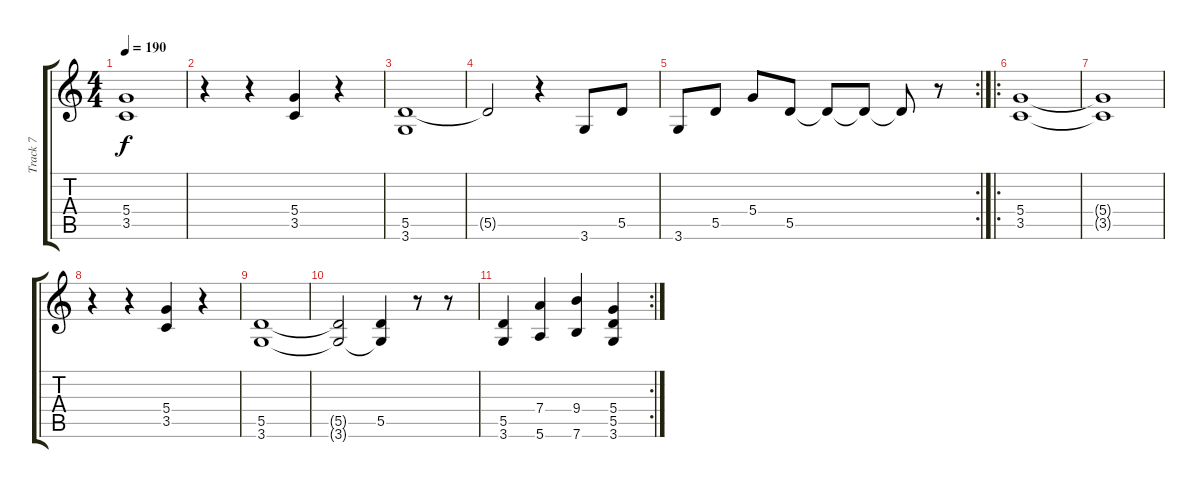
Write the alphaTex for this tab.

\track ("Track 7" "Track 7") {instrument guitarharmonics}
\staff {score tabs}
\tuning (E4 B3 G3 D3 A2 E2) {hide}
\ts (4 4)
\tempo 190
\clef g2
\ks c
(5.4{t} 3.5{t}).1{dy f} |
r.4 r.4 (5.4 3.5).4 r.4 |
(5.5 3.6).1 |
5.5{t}.2 r.4 3.6.8 5.5.8 |
\rc 2
3.6.8 5.5.8 5.4.8 5.5.8 5.5{t}.8 5.5{t}.8 5.5{t}.8 r.8 |
\ro
(5.4 3.5).1 |
(5.4{t} 3.5{t}).1 |
r.4 r.4 (5.4 3.5).4 r.4 |
(5.5 3.6).1 |
(5.5{t} 3.6{t}).2 (5.5 3.6{t}).4 r.8 r.8 |
\rc 2
(5.5 3.6).4 (7.4 5.6).4 (9.4 7.6).4 (5.4 5.5 3.6).4
